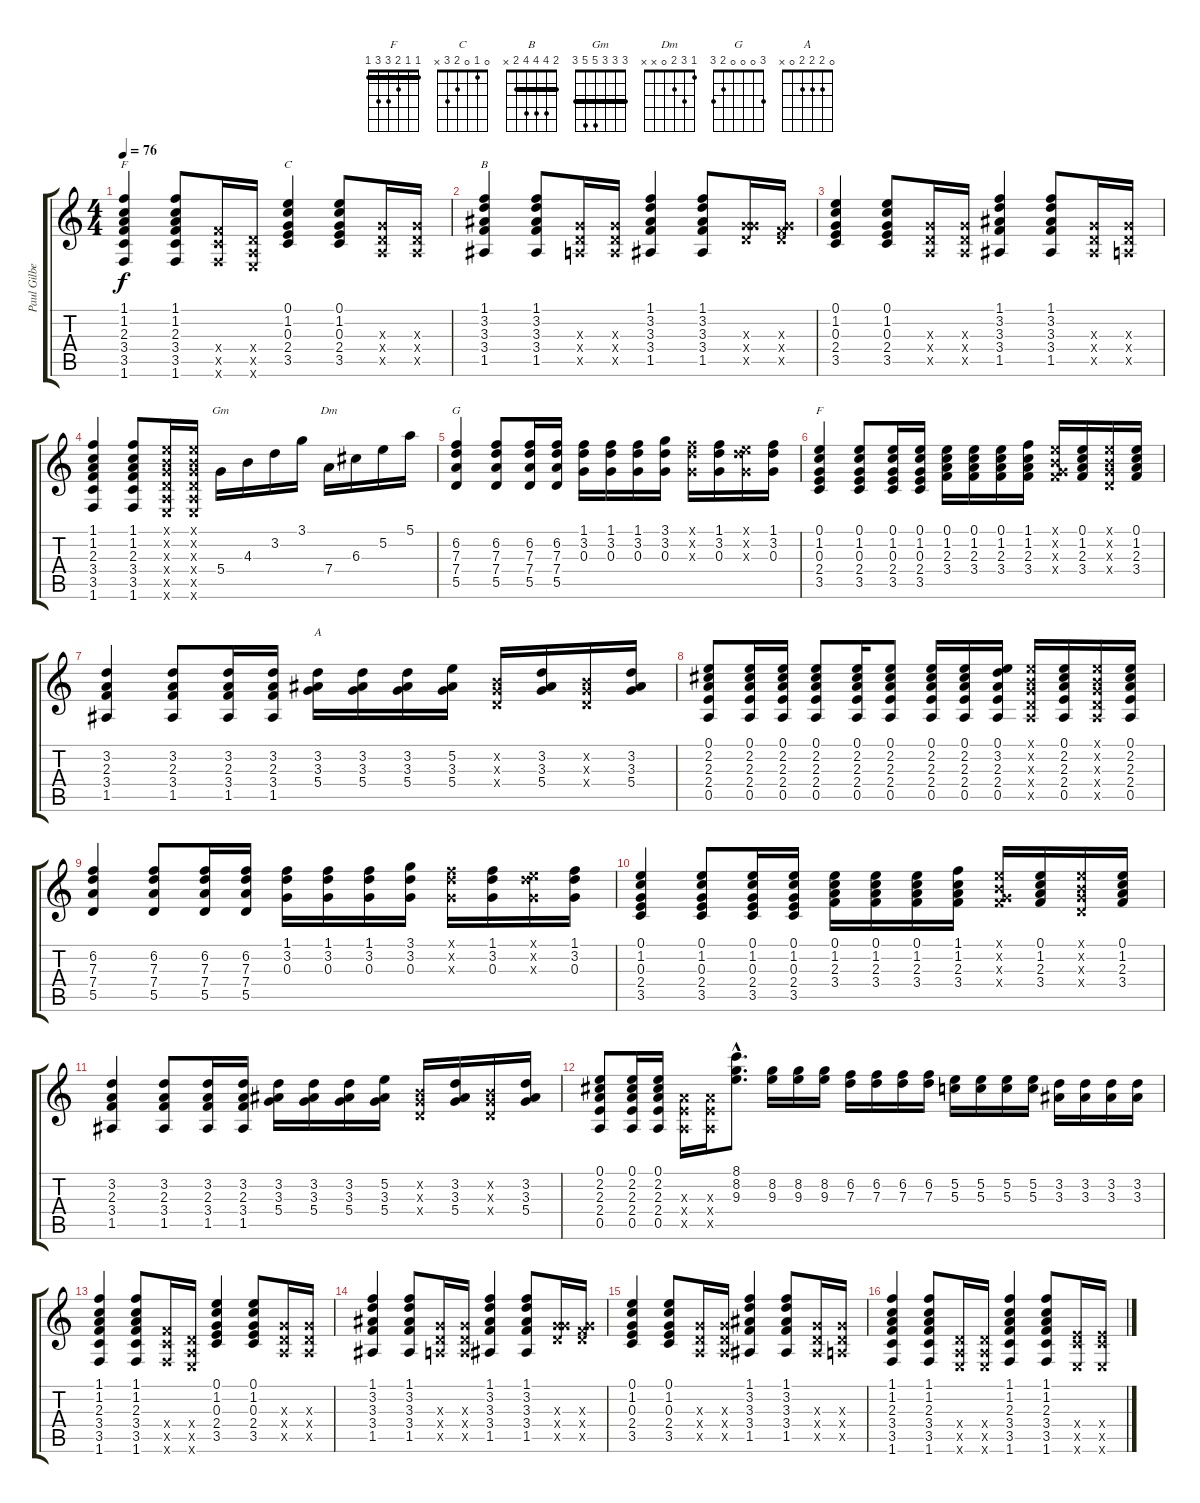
\track ("Paul Gilbert" "Paul Gilbe") {instrument acousticguitarsteel}
\staff {score tabs}
\tuning (E4 B3 G3 D3 A2 E2) {hide}
\chord ("F" 1 1 2 3 3 1)
\chord ("C" 0 1 0 2 3 x)
\chord ("B" 2 4 4 4 2 x) {barre 2}
\chord ("Gm" 3 3 3 5 5 3) {barre 3}
\chord ("Dm" 1 3 2 0 x x)
\chord ("G" 3 0 0 0 2 3)
\chord ("F" 1 1 2 3 3 1) {barre 1}
\chord ("A" 0 2 2 2 0 x)
\ts (4 4)
\tempo 76
\clef g2
\ks c
(1.1 1.2 2.3 3.4 3.5 1.6).4{ch "F" dy f} (1.1 1.2 2.3 3.4 3.5 1.6).8 (3.4{x} 3.5{x} 1.6{x}).16 (0.4{x} 0.5{x} 0.6{x}).16 (0.1 1.2 0.3 2.4 3.5).4{ch "C"} (0.1 1.2 0.3 2.4 3.5).8 (0.3{x} 0.4{x} 0.5{x}).16 (0.3{x} 0.4{x} 0.5{x}).16 |
(1.1 3.2 3.3 3.4 1.5).4{ch "B"} (1.1 3.2 3.3 3.4 1.5).8 (0.3{x} 0.4{x} 0.5{x}).16 (0.3{x} 0.4{x} 0.5{x}).16 (1.1 3.2 3.3 3.4 1.5).4 (1.1 3.2 3.3 3.4 1.5).8 (0.3{x} 0.4{x} 10.5{x}).16 (0.3{x} 0.4{x} 8.5{x}).16 |
(0.1 1.2 0.3 2.4 3.5).4 (0.1 1.2 0.3 2.4 3.5).8 (0.3{x} 0.4{x} 0.5{x}).16 (0.3{x} 0.4{x} 0.5{x}).16 (1.1 3.2 3.3 3.4 1.5).4 (1.1 3.2 3.3 3.4 1.5).8 (0.3{x} 0.4{x} 1.5{x}).16 (0.3{x} 0.4{x} 0.5{x}).16 |
(1.1 1.2 2.3 3.4 3.5 1.6).4 (1.1 1.2 2.3 3.4 3.5 1.6).8 (0.1{x} 0.2{x} 0.3{x} 0.4{x} 0.5{x} 0.6{x}).16 (0.1{x} 0.2{x} 0.3{x} 0.4{x} 0.5{x} 0.6{x}).16 5.4.16{ch "Gm"} 4.3.16 3.2.16 3.1.16 7.4.16{ch "Dm"} 6.3.16 5.2.16 5.1.16 |
(6.2 7.3 7.4 5.5).4{ch "G"} (6.2 7.3 7.4 5.5).8 (6.2 7.3 7.4 5.5).16 (6.2 7.3 7.4 5.5).16 (1.1 3.2 0.3).16 (1.1 3.2 0.3).16 (1.1 3.2 0.3).16 (3.1 3.2 0.3).16 (1.1{x} 3.2{x} 0.3{x}).16 (1.1 3.2 0.3).16 (0.1{x} 3.2{x} 0.3{x}).16 (1.1 3.2 0.3).16 |
(0.1 1.2 0.3 2.4 3.5).4{ch "F"} (0.1 1.2 0.3 2.4 3.5).8 (0.1 1.2 0.3 2.4 3.5).16 (0.1 1.2 0.3 2.4 3.5).16 (0.1 1.2 2.3 3.4).16 (0.1 1.2 2.3 3.4).16 (0.1 1.2 2.3 3.4).16 (1.1 1.2 2.3 3.4).16 (0.1{x} 0.2{x} 0.3{x} 3.4{x}).16 (0.1 1.2 2.3 3.4).16 (0.1{x} 0.2{x} 0.3{x} 0.4{x}).16 (0.1 1.2 2.3 3.4).16 |
(3.2 2.3 3.4 1.5).4 (3.2 2.3 3.4 1.5).8 (3.2 2.3 3.4 1.5).16 (3.2 2.3 3.4 1.5).16 (3.2 3.3 5.4).16{ch "A"} (3.2 3.3 5.4).16 (3.2 3.3 5.4).16 (5.2 3.3 5.4).16 (0.2{x} 0.3{x} 0.4{x}).16 (3.2 3.3 5.4).16 (0.2{x} 0.3{x} 0.4{x}).16 (3.2 3.3 5.4).16 |
(0.1 2.2 2.3 2.4 0.5).8 (0.1 2.2 2.3 2.4 0.5).16 (0.1 2.2 2.3 2.4 0.5).16 (0.1 2.2 2.3 2.4 0.5).8 (0.1 2.2 2.3 2.4 0.5).16 (0.1 2.2 2.3 2.4 0.5).8 (0.1 2.2 2.3 2.4 0.5).16 (0.1 2.2 2.3 2.4 0.5).16 (0.1 3.2 2.3 2.4 0.5).16 (0.1{x} 0.2{x} 0.3{x} 0.4{x} 0.5{x}).16 (0.1 2.2 2.3 2.4 0.5).16 (0.1{x} 0.2{x} 0.3{x} 0.4{x} 0.5{x}).16 (0.1 2.2 2.3 2.4 0.5).16 |
(6.2 7.3 7.4 5.5).4 (6.2 7.3 7.4 5.5).8 (6.2 7.3 7.4 5.5).16 (6.2 7.3 7.4 5.5).16 (1.1 3.2 0.3).16 (1.1 3.2 0.3).16 (1.1 3.2 0.3).16 (3.1 3.2 0.3).16 (1.1{x} 3.2{x} 0.3{x}).16 (1.1 3.2 0.3).16 (0.1{x} 3.2{x} 0.3{x}).16 (1.1 3.2 0.3).16 |
(0.1 1.2 0.3 2.4 3.5).4 (0.1 1.2 0.3 2.4 3.5).8 (0.1 1.2 0.3 2.4 3.5).16 (0.1 1.2 0.3 2.4 3.5).16 (0.1 1.2 2.3 3.4).16 (0.1 1.2 2.3 3.4).16 (0.1 1.2 2.3 3.4).16 (1.1 1.2 2.3 3.4).16 (0.1{x} 0.2{x} 0.3{x} 3.4{x}).16 (0.1 1.2 2.3 3.4).16 (0.1{x} 0.2{x} 0.3{x} 0.4{x}).16 (0.1 1.2 2.3 3.4).16 |
(3.2 2.3 3.4 1.5).4 (3.2 2.3 3.4 1.5).8 (3.2 2.3 3.4 1.5).16 (3.2 2.3 3.4 1.5).16 (3.2 3.3 5.4).16 (3.2 3.3 5.4).16 (3.2 3.3 5.4).16 (5.2 3.3 5.4).16 (0.2{x} 0.3{x} 0.4{x}).16 (3.2 3.3 5.4).16 (0.2{x} 0.3{x} 0.4{x}).16 (3.2 3.3 5.4).16 |
(0.1 2.2 2.3 2.4 0.5).8 (0.1 2.2 2.3 2.4 0.5).16 (0.1 2.2 2.3 2.4 0.5).16 (2.3{x} 2.4{x} 0.5{x}).16 (2.3{x} 2.4{x} 0.5{x}).16 (8.1{hac} 8.2{hac} 9.3{hac}).8{d} (8.2 9.3).16 (8.2 9.3).16 (8.2 9.3).16 (6.2 7.3).16 (6.2 7.3).16 (6.2 7.3).16 (6.2 7.3).16 (5.2 5.3).16 (5.2 5.3).16 (5.2 5.3).16 (5.2 5.3).16 (3.2 3.3).16 (3.2 3.3).16 (3.2 3.3).16 (3.2 3.3).16 |
(1.1 1.2 2.3 3.4 3.5 1.6).4 (1.1 1.2 2.3 3.4 3.5 1.6).8 (3.4{x} 3.5{x} 1.6{x}).16 (0.4{x} 0.5{x} 0.6{x}).16 (0.1 1.2 0.3 2.4 3.5).4 (0.1 1.2 0.3 2.4 3.5).8 (0.3{x} 0.4{x} 0.5{x}).16 (0.3{x} 0.4{x} 0.5{x}).16 |
(1.1 3.2 3.3 3.4 1.5).4 (1.1 3.2 3.3 3.4 1.5).8 (0.3{x} 0.4{x} 0.5{x}).16 (0.3{x} 0.4{x} 0.5{x}).16 (1.1 3.2 3.3 3.4 1.5).4 (1.1 3.2 3.3 3.4 1.5).8 (0.3{x} 0.4{x} 10.5{x}).16 (0.3{x} 0.4{x} 8.5{x}).16 |
(0.1 1.2 0.3 2.4 3.5).4 (0.1 1.2 0.3 2.4 3.5).8 (0.3{x} 0.4{x} 0.5{x}).16 (0.3{x} 0.4{x} 0.5{x}).16 (1.1 3.2 3.3 3.4 1.5).4 (1.1 3.2 3.3 3.4 1.5).8 (0.3{x} 0.4{x} 1.5{x}).16 (0.3{x} 0.4{x} 0.5{x}).16 |
(1.1 1.2 2.3 3.4 3.5 1.6).4 (1.1 1.2 2.3 3.4 3.5 1.6).8 (0.4{x} 0.5{x} 0.6{x}).16 (0.4{x} 0.5{x} 0.6{x}).16 (1.1 1.2 2.3 3.4 3.5 1.6).4 (1.1 1.2 2.3 3.4 3.5 1.6).8 (2.4{x} 3.5{x} 0.6{x}).16 (2.4{x} 3.5{x} 0.6{x}).16
